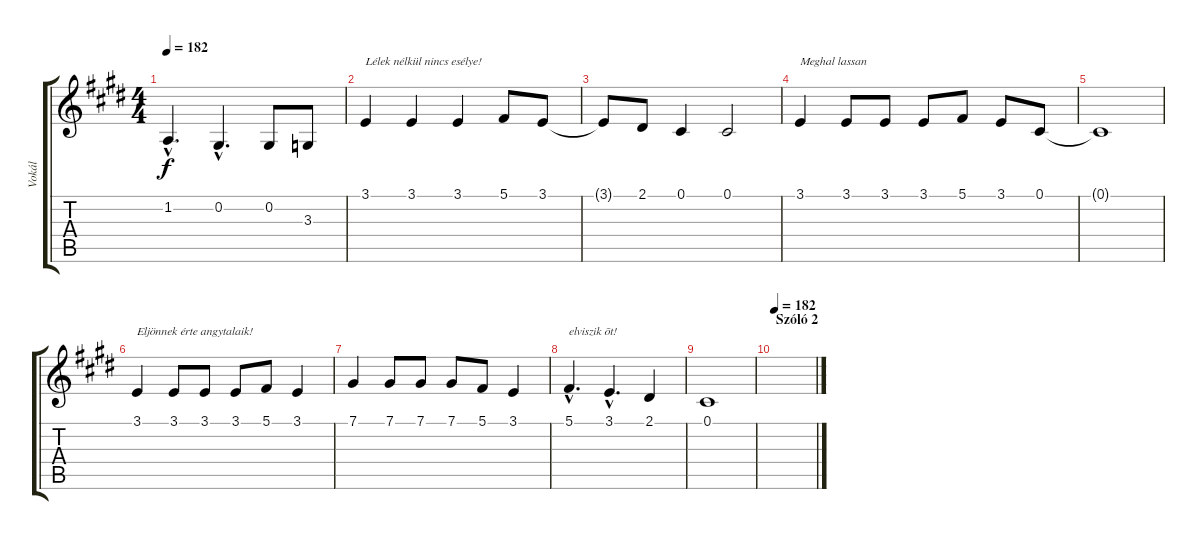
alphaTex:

\track ("Vokál" "Vokál") {instrument violin}
\staff {score tabs}
\tuning (Db4 Ab3 E3 B2 Gb2 Db2) {hide}
\ts (4 4)
\tempo 182
\clef g2
\ks c#minor
1.2{hac}.4{d dy f} 0.2{hac}.4{d} 0.2.8 3.3.8 |
3.1.4{txt "Lélek nélkül nincs esélye!"} 3.1.4 3.1.4 5.1.8 3.1.8 |
3.1{t}.8 2.1.8 0.1.4 0.1.2 |
3.1.4{txt "Meghal lassan"} 3.1.8 3.1.8 3.1.8 5.1.8 3.1.8 0.1.8 |
0.1{t}.1 |
3.1.4{txt "Eljönnek érte angytalaik!"} 3.1.8 3.1.8 3.1.8 5.1.8 3.1.4 |
7.1.4 7.1.8 7.1.8 7.1.8 5.1.8 3.1.4 |
5.1{hac}.4{d txt "elviszik õt!"} 3.1{hac}.4{d} 2.1.4 |
0.1.1 |
\section ("" "Szóló 2")
\tempo 182
